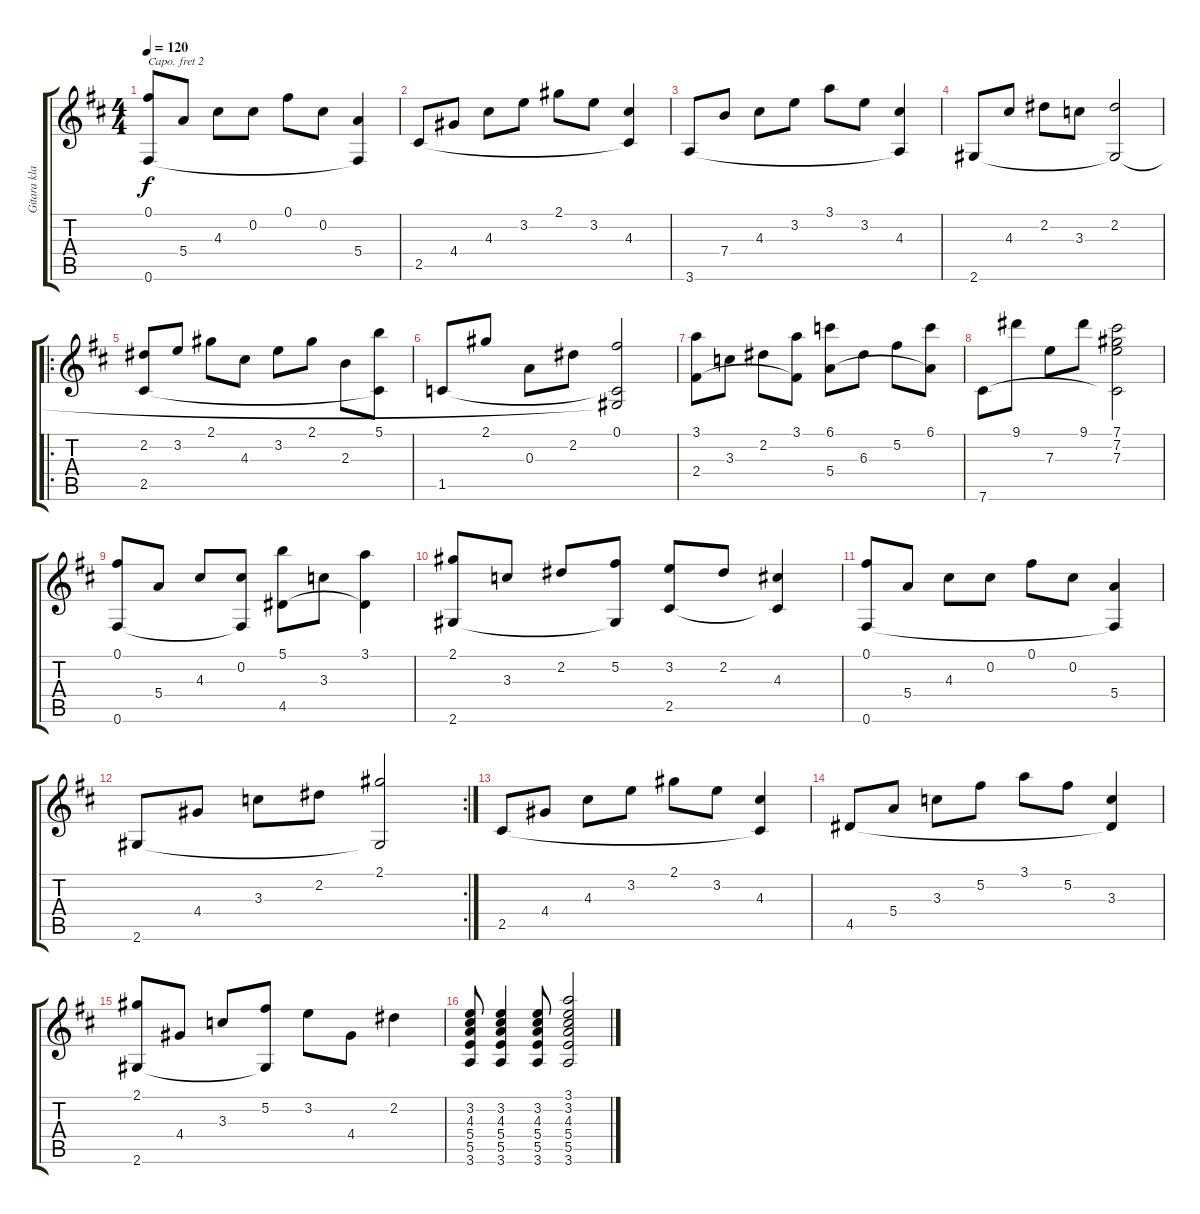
\track ("Gitara klasyczna - R. Żarowski" "Gitara kla") {instrument acousticguitarnylon}
\staff {score tabs}
\capo 2
\tuning (E4 B3 G3 D3 A2 E2) {hide}
\ts (4 4)
\tempo 120
\clef g2
\ks bminor
(0.1 0.6).8{dy f} 5.4.8 4.3.8 0.2.8 0.1.8 0.2.8 (5.4 0.6{t}).4 |
2.5.8 4.4.8 4.3.8 3.2.8 2.1.8 3.2.8 (4.3 2.5{t}).4 |
3.6.8 7.4.8 4.3.8 3.2.8 3.1.8 3.2.8 (4.3 3.6{t}).4 |
2.6.8 4.3.8 2.2.8 3.3.8 (2.2 2.6{t}).2 |
\ro
(2.2 2.5).8 3.2.8 2.1.8 4.3.8 3.2.8 2.1.8 2.3.8 (5.1 2.5{t}).8 |
1.5.8 2.1.8 0.3.8 2.2.8 (0.1 1.5{t} 2.6{t}).2 |
(3.1 2.4).8 3.3.8 2.2.8 (3.1 2.4{t}).8 (6.1 5.4).8 6.3.8 5.2.8 (6.1 5.4{t}).8 |
7.6.8 9.1.8 7.3.8 9.1.8 (7.1 7.2 7.3 7.6{t}).2 |
(0.1 0.6).8 5.4.8 4.3.8 (0.2 0.6{t}).8 (5.1 4.5).8 3.3.8 (3.1 4.5{t}).4 |
(2.1 2.6).8 3.3.8 2.2.8 (5.2 2.6{t}).8 (3.2 2.5).8 2.2.8 (4.3 2.5{t}).4 |
(0.1 0.6).8 5.4.8 4.3.8 0.2.8 0.1.8 0.2.8 (5.4 0.6{t}).4 |
\rc 2
2.6.8 4.4.8 3.3.8 2.2.8 (2.1 2.6{t}).2 |
2.5.8 4.4.8 4.3.8 3.2.8 2.1.8 3.2.8 (4.3 2.5{t}).4 |
4.5.8 5.4.8 3.3.8 5.2.8 3.1.8 5.2.8 (3.3 4.5{t}).4 |
(2.1 2.6).8 4.4.8 3.3.8 (5.2 2.6{t}).8 3.2.8 4.4.8 2.2.4 |
(3.2 4.3 5.4 5.5 3.6).8 (3.2 4.3 5.4 5.5 3.6).4 (3.2 4.3 5.4 5.5 3.6).8 (3.1 3.2 4.3 5.4 5.5 3.6).2
